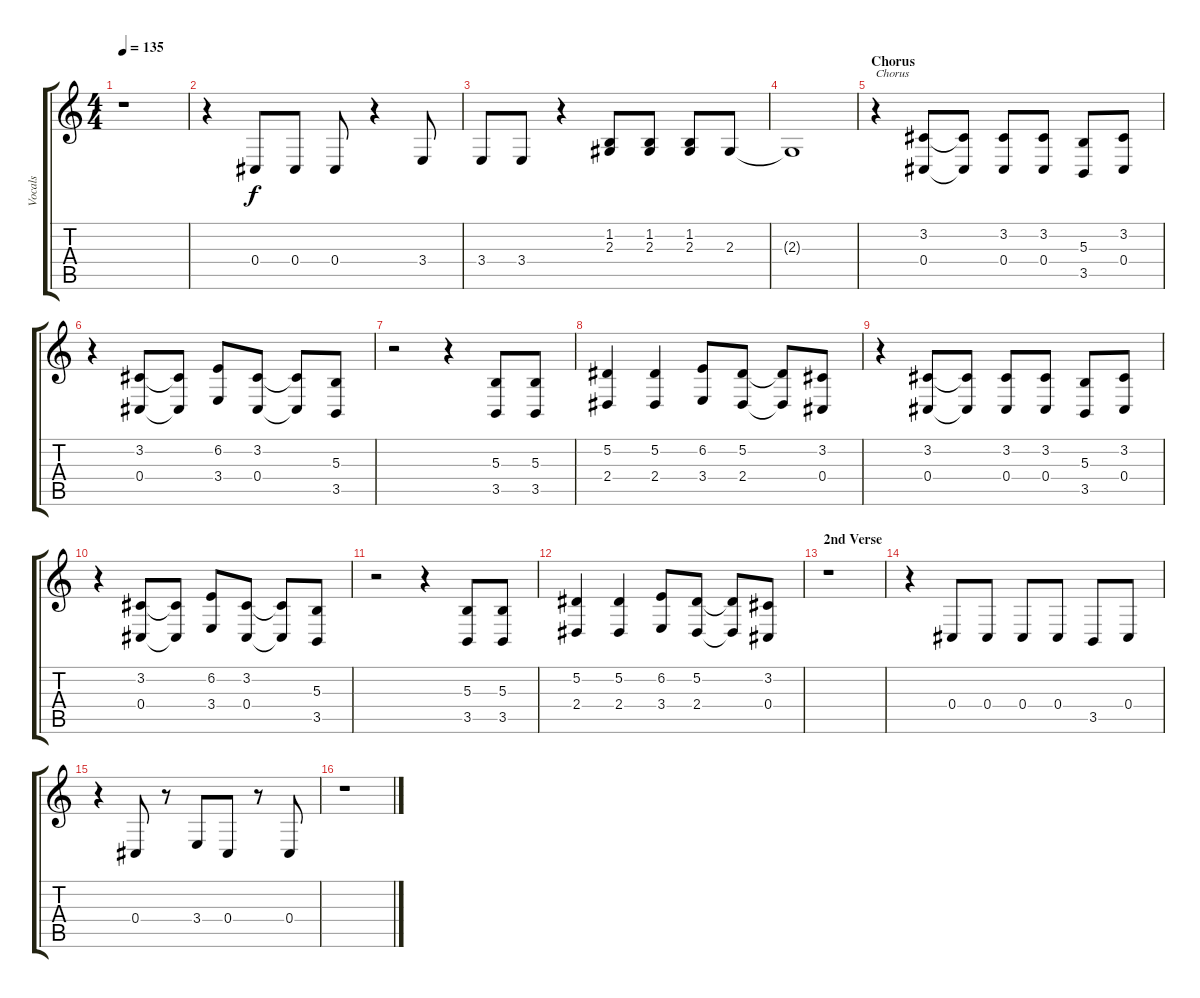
\track ("Vocals" "Vocals") {instrument pad4choir}
\staff {score tabs}
\tuning (Eb4 Bb3 Gb3 Db3 Ab2 Eb2) {hide}
\ts (4 4)
\tempo 135
\clef g2
\ks c
r.1{dy f} |
r.4 0.4.8 0.4.8 0.4.8 r.4 3.4.8 |
3.4.8 3.4.8 r.4 (1.2 2.3).8 (1.2 2.3).8 (1.2 2.3).8 2.3.8 |
2.3{t}.1 |
\section ("" "Chorus")
r.4{txt "Chorus"} (3.2 0.4).8 (3.2{t} 0.4{t}).8 (3.2 0.4).8 (3.2 0.4).8 (5.3 3.5).8 (3.2 0.4).8 |
r.4 (3.2 0.4).8 (3.2{t} 0.4{t}).8 (6.2 3.4).8 (3.2 0.4).8 (3.2{t} 0.4{t}).8 (5.3 3.5).8 |
r.2 r.4 (5.3 3.5).8 (5.3 3.5).8 |
(5.2 2.4).4 (5.2 2.4).4 (6.2 3.4).8 (5.2 2.4).8 (5.2{t} 2.4{t}).8 (3.2 0.4).8 |
r.4 (3.2 0.4).8 (3.2{t} 0.4{t}).8 (3.2 0.4).8 (3.2 0.4).8 (5.3 3.5).8 (3.2 0.4).8 |
r.4 (3.2 0.4).8 (3.2{t} 0.4{t}).8 (6.2 3.4).8 (3.2 0.4).8 (3.2{t} 0.4{t}).8 (5.3 3.5).8 |
r.2 r.4 (5.3 3.5).8 (5.3 3.5).8 |
(5.2 2.4).4 (5.2 2.4).4 (6.2 3.4).8 (5.2 2.4).8 (5.2{t} 2.4{t}).8 (3.2 0.4).8 |
\section ("" "2nd Verse")
r.1 |
r.4 0.4.8 0.4.8 0.4.8 0.4.8 3.5.8 0.4.8 |
r.4 0.4.8 r.8 3.4.8 0.4.8 r.8 0.4.8 |
r.1
